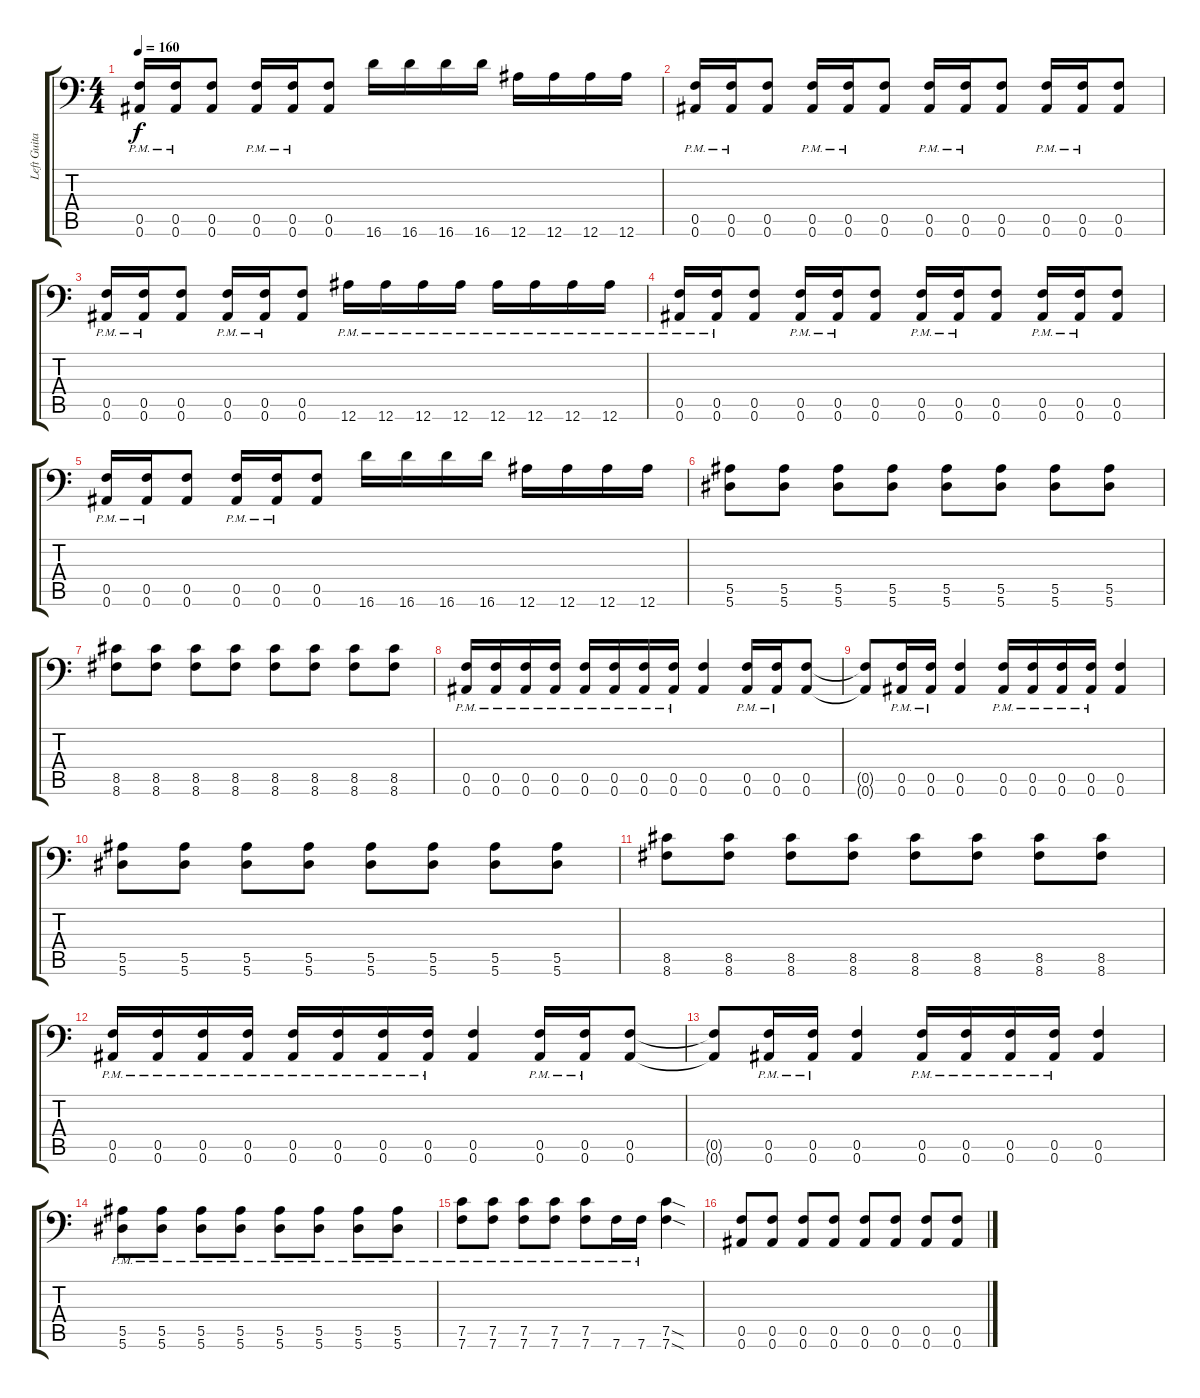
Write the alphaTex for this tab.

\track ("Left Guitar" "Left Guita") {instrument distortionguitar}
\staff {score tabs}
\tuning (C4 G3 Eb3 Bb2 F2 Bb1) {hide}
\ts (4 4)
\tempo 160
\clef f4
\ks c
(0.5{pm} 0.6{pm}).16{dy f} (0.5{pm} 0.6{pm}).16 (0.5 0.6).8 (0.5{pm} 0.6{pm}).16 (0.5{pm} 0.6{pm}).16 (0.5 0.6).8 16.6.16 16.6.16 16.6.16 16.6.16 12.6.16 12.6.16 12.6.16 12.6.16 |
(0.5{pm} 0.6{pm}).16 (0.5{pm} 0.6{pm}).16 (0.5 0.6).8 (0.5{pm} 0.6{pm}).16 (0.5{pm} 0.6{pm}).16 (0.5 0.6).8 (0.5{pm} 0.6{pm}).16 (0.5{pm} 0.6{pm}).16 (0.5 0.6).8 (0.5{pm} 0.6{pm}).16 (0.5{pm} 0.6{pm}).16 (0.5 0.6).8 |
(0.5{pm} 0.6{pm}).16 (0.5{pm} 0.6{pm}).16 (0.5 0.6).8 (0.5{pm} 0.6{pm}).16 (0.5{pm} 0.6{pm}).16 (0.5 0.6).8 12.6{pm}.16 12.6{pm}.16 12.6{pm}.16 12.6{pm}.16 12.6{pm}.16 12.6{pm}.16 12.6{pm}.16 12.6{pm}.16 |
(0.5{pm} 0.6{pm}).16 (0.5{pm} 0.6{pm}).16 (0.5 0.6).8 (0.5{pm} 0.6{pm}).16 (0.5{pm} 0.6{pm}).16 (0.5 0.6).8 (0.5{pm} 0.6{pm}).16 (0.5{pm} 0.6{pm}).16 (0.5 0.6).8 (0.5{pm} 0.6{pm}).16 (0.5{pm} 0.6{pm}).16 (0.5 0.6).8 |
(0.5{pm} 0.6{pm}).16 (0.5{pm} 0.6{pm}).16 (0.5 0.6).8 (0.5{pm} 0.6{pm}).16 (0.5{pm} 0.6{pm}).16 (0.5 0.6).8 16.6.16 16.6.16 16.6.16 16.6.16 12.6.16 12.6.16 12.6.16 12.6.16 |
(5.5 5.6).8 (5.5 5.6).8 (5.5 5.6).8 (5.5 5.6).8 (5.5 5.6).8 (5.5 5.6).8 (5.5 5.6).8 (5.5 5.6).8 |
(8.5 8.6).8 (8.5 8.6).8 (8.5 8.6).8 (8.5 8.6).8 (8.5 8.6).8 (8.5 8.6).8 (8.5 8.6).8 (8.5 8.6).8 |
(0.5{pm} 0.6{pm}).16 (0.5{pm} 0.6{pm}).16 (0.5{pm} 0.6{pm}).16 (0.5{pm} 0.6{pm}).16 (0.5{pm} 0.6{pm}).16 (0.5{pm} 0.6{pm}).16 (0.5{pm} 0.6{pm}).16 (0.5{pm} 0.6{pm}).16 (0.5 0.6).4 (0.5{pm} 0.6{pm}).16 (0.5{pm} 0.6{pm}).16 (0.5 0.6).8 |
(0.5{t} 0.6{t}).8 (0.5{pm} 0.6{pm}).16 (0.5{pm} 0.6{pm}).16 (0.5 0.6).4 (0.5{pm} 0.6{pm}).16 (0.5{pm} 0.6{pm}).16 (0.5{pm} 0.6{pm}).16 (0.5{pm} 0.6{pm}).16 (0.5 0.6).4 |
(5.5 5.6).8 (5.5 5.6).8 (5.5 5.6).8 (5.5 5.6).8 (5.5 5.6).8 (5.5 5.6).8 (5.5 5.6).8 (5.5 5.6).8 |
(8.5 8.6).8 (8.5 8.6).8 (8.5 8.6).8 (8.5 8.6).8 (8.5 8.6).8 (8.5 8.6).8 (8.5 8.6).8 (8.5 8.6).8 |
(0.5{pm} 0.6{pm}).16 (0.5{pm} 0.6{pm}).16 (0.5{pm} 0.6{pm}).16 (0.5{pm} 0.6{pm}).16 (0.5{pm} 0.6{pm}).16 (0.5{pm} 0.6{pm}).16 (0.5{pm} 0.6{pm}).16 (0.5{pm} 0.6{pm}).16 (0.5 0.6).4 (0.5{pm} 0.6{pm}).16 (0.5{pm} 0.6{pm}).16 (0.5 0.6).8 |
(0.5{t} 0.6{t}).8 (0.5{pm} 0.6{pm}).16 (0.5{pm} 0.6{pm}).16 (0.5 0.6).4 (0.5{pm} 0.6{pm}).16 (0.5{pm} 0.6{pm}).16 (0.5{pm} 0.6{pm}).16 (0.5{pm} 0.6{pm}).16 (0.5 0.6).4 |
(5.5{pm} 5.6{pm}).8 (5.5{pm} 5.6{pm}).8 (5.5{pm} 5.6{pm}).8 (5.5{pm} 5.6{pm}).8 (5.5{pm} 5.6{pm}).8 (5.5{pm} 5.6{pm}).8 (5.5{pm} 5.6{pm}).8 (5.5{pm} 5.6{pm}).8 |
(7.5{pm} 7.6{pm}).8 (7.5{pm} 7.6{pm}).8 (7.5{pm} 7.6{pm}).8 (7.5{pm} 7.6{pm}).8 (7.5{pm} 7.6{pm}).8 7.6{pm}.16 7.6{pm}.16 (7.5{sod} 7.6{sod}).4 |
(0.5 0.6).8 (0.5 0.6).8 (0.5 0.6).8 (0.5 0.6).8 (0.5 0.6).8 (0.5 0.6).8 (0.5 0.6).8 (0.5 0.6).8
